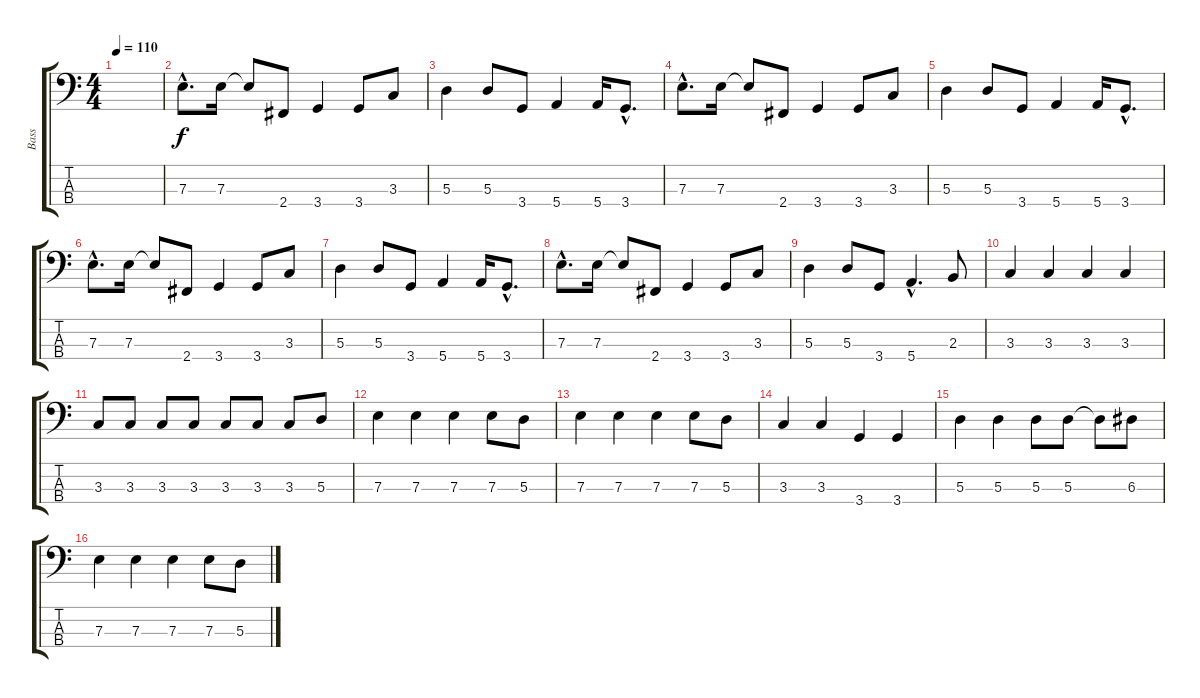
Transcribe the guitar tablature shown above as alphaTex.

\track ("Bass" "Bass") {instrument electricbasspick}
\staff {score tabs}
\tuning (G2 D2 A1 E1) {hide}
\ts (4 4)
\tempo 110
\clef f4
\ks c
|
7.3{hac}.8{d} 7.3.16 7.3{t}.8 2.4.8 3.4.4 3.4.8 3.3.8 |
5.3.4 5.3.8 3.4.8 5.4.4 5.4.16 3.4{hac}.8{d} |
7.3{hac}.8{d} 7.3.16 7.3{t}.8 2.4.8 3.4.4 3.4.8 3.3.8 |
5.3.4 5.3.8 3.4.8 5.4.4 5.4.16 3.4{hac}.8{d} |
7.3{hac}.8{d} 7.3.16 7.3{t}.8 2.4.8 3.4.4 3.4.8 3.3.8 |
5.3.4 5.3.8 3.4.8 5.4.4 5.4.16 3.4{hac}.8{d} |
7.3{hac}.8{d} 7.3.16 7.3{t}.8 2.4.8 3.4.4 3.4.8 3.3.8 |
5.3.4 5.3.8 3.4.8 5.4{hac}.4{d} 2.3.8 |
3.3.4 3.3.4 3.3.4 3.3.4 |
3.3.8 3.3.8 3.3.8 3.3.8 3.3.8 3.3.8 3.3.8 5.3.8 |
7.3.4 7.3.4 7.3.4 7.3.8 5.3.8 |
7.3.4 7.3.4 7.3.4 7.3.8 5.3.8 |
3.3.4 3.3.4 3.4.4 3.4.4 |
5.3.4 5.3.4 5.3.8 5.3.8 5.3{t}.8 6.3.8 |
7.3.4 7.3.4 7.3.4 7.3.8 5.3.8
